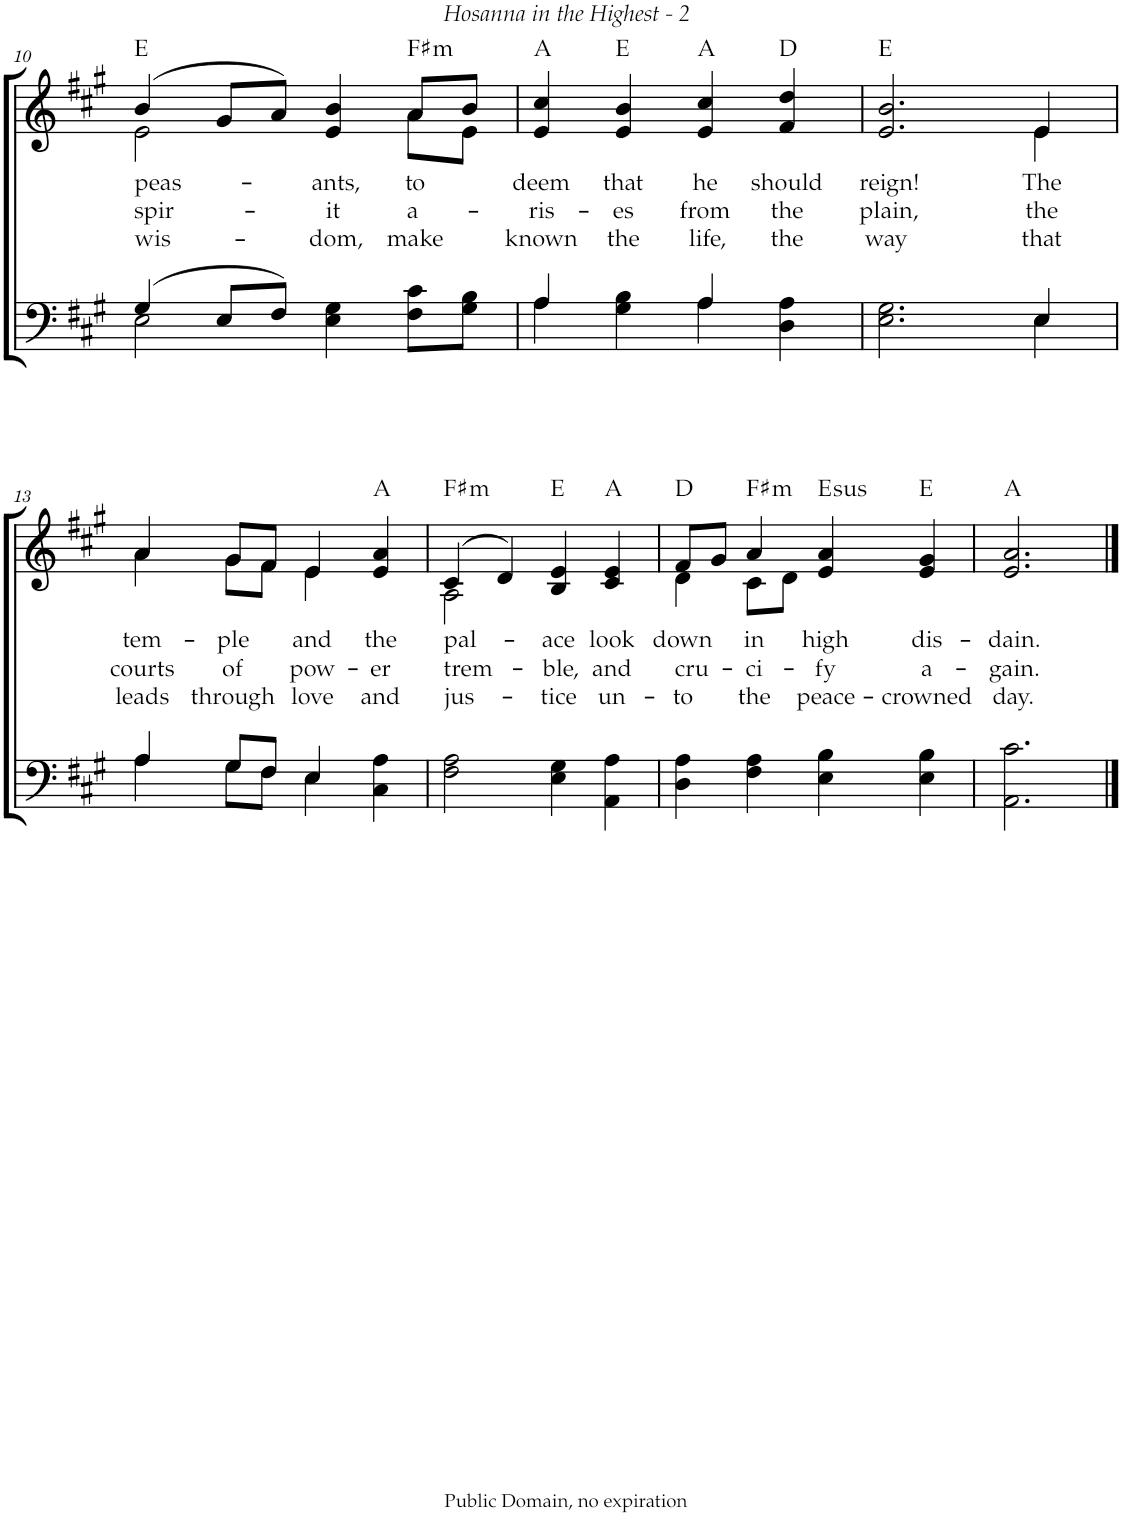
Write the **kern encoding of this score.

**kern	**kern	**text	**text	**text	**harte
*part2	*part1	*part1	*part1	*part1	*part1
*staff2	*staff1	*staff1	*staff1	*staff1	*
*I"Piano	*I"Piano	*	*	*	*
*I'Pno	*I'Pno	*	*	*	*
!!LO:PB:g=z
*clefF4	*clefG2	*	*	*	*
*k[f#c#g#]	*k[f#c#g#]	*	*	*	*
*M4/4	*M4/4	*	*	*	*
=10	=10	=10	=10	=10	=10
*^	*	*	*	*	*
!	!	!	!LO:LY:b	!LO:LY:b	!LO:LY:b	!
*	*	*^	*	*	*	*
(4G#/	2E\	(>4b/	2e\	peas-	spir-	wis-	E:maj
8E/L	.	8g#/L	.	.	.	.	.
8F#/J)	.	8a/J)	.	.	.	.	.
!	!	!	!	!LO:LY:b	!LO:LY:b	!LO:LY:b	!
4E\ 4G#\	2ryy	4e/ 4b/	4ryy	-ants,	-it	-dom,	.
!	!	!	!	!LO:LY:b	!LO:LY:b	!LO:LY:b	!LO:H:kt=m
8F#\ 8c#\L	.	8a/L	8a\L	to	a-	make	F#:min
8G#\ 8B\J	.	8b/J	8e\J	.	.	.	.
=11	=11	=11	=11	=11	=11	=11	=11
!	!	!	!	!LO:LY:b	!LO:LY:b	!LO:LY:b	!
*	*	*v	*v	*	*	*	*
4A/	4A\	4e/ 4cc#/	deem	-ris-	known	A:maj
!	!	!	!LO:LY:b	!LO:LY:b	!LO:LY:b	!
4G#\ 4B\	4ryy	4e/ 4b/	that	-es	the	E:maj
!	!	!	!LO:LY:b	!LO:LY:b	!LO:LY:b	!
4A/	4A\	4e/ 4cc#/	he	from	life,	A:maj
!	!	!	!LO:LY:b	!LO:LY:b	!LO:LY:b	!
4D\ 4A\	4ryy	4f#/ 4dd/	should	the	the	D:maj
=12	=12	=12	=12	=12	=12	=12
!	!	!	!LO:LY:b	!LO:LY:b	!LO:LY:b	!
*	*	*^	*	*	*	*
2.E\ 2.G#\	2.ryy	2.e/ 2.b/	2.ryy	reign!	plain,	way	E:maj
!	!	!	!	!LO:LY:b	!LO:LY:b	!LO:LY:b	!
4E\	4E/	4e/	4e\	The	the	that	.
!!LO:LB:g=z	!!
=13	=13	=13	=13	=13	=13	=13	=13
!	!	!	!	!LO:LY:b	!LO:LY:b	!LO:LY:b	!
4A/	4A\	4a/	4a\	tem-	courts	leads	.
!	!	!	!	!LO:LY:b	!LO:LY:b	!LO:LY:b	!
8G#/L	8G#\L	8g#/L	8g#\L	-ple	of	through	.
8F#/J	8F#\J	8f#/J	8f#\J	.	.	.	.
!	!	!	!	!LO:LY:b	!LO:LY:b	!LO:LY:b	!
4E/	4E\	4e/	4e\	and	pow-	love	.
!	!	!	!	!LO:LY:b	!LO:LY:b	!LO:LY:b	!
4C#\ 4A\	4ryy	4e/ 4a/	4ryy	the	-er	and	A:maj
=14	=14	=14	=14	=14	=14	=14	=14
!	!	!	!	!LO:LY:b	!LO:LY:b	!LO:LY:b	!LO:H:kt=m
*v	*v	*	*	*	*	*	*
2F#\ 2A\	(>4c#/	2A\	pal-	trem-	jus-	F#:min
.	4d/)	.	.	.	.	.
!	!	!	!LO:LY:b	!LO:LY:b	!LO:LY:b	!
4E\ 4G#\	4B/ 4e/	2ryy	-ace	-ble,	-tice	E:maj
!	!	!	!LO:LY:b	!LO:LY:b	!LO:LY:b	!
4AA\ 4A\	4c#/ 4e/	.	look	and	un-	A:maj
=15	=15	=15	=15	=15	=15	=15
!	!	!	!LO:LY:b	!LO:LY:b	!LO:LY:b	!
4D\ 4A\	8f#/L	4d\	down	cru-	-to	D:maj
.	8g#/J	.	.	.	.	.
!	!	!	!LO:LY:b	!LO:LY:b	!LO:LY:b	!LO:H:kt=m
4F#\ 4A\	4a/	8c#\L	in	-ci-	the	F#:min
.	.	8d\J	.	.	.	.
!	!	!	!LO:LY:b	!LO:LY:b	!LO:LY:b	!LO:H:kt=sus
4E\ 4B\	4e/ 4a/	2ryy	high	-fy	peace-	E:sus4
!	!	!	!LO:LY:b	!LO:LY:b	!LO:LY:b	!
4E\ 4B\	4e/ 4g#/	.	dis-	a-	-crowned	E:maj
*	*v	*v	*	*	*	*
=16	=16	=16	=16	=16	=16
!	!	!LO:LY:b	!LO:LY:b	!LO:LY:b	!
2.AA\ 2.c#\	2.e/ 2.a/	-dain.	-gain.	day.	A:maj
==	==	==	==	==	==
*-	*-	*-	*-	*-	*-
